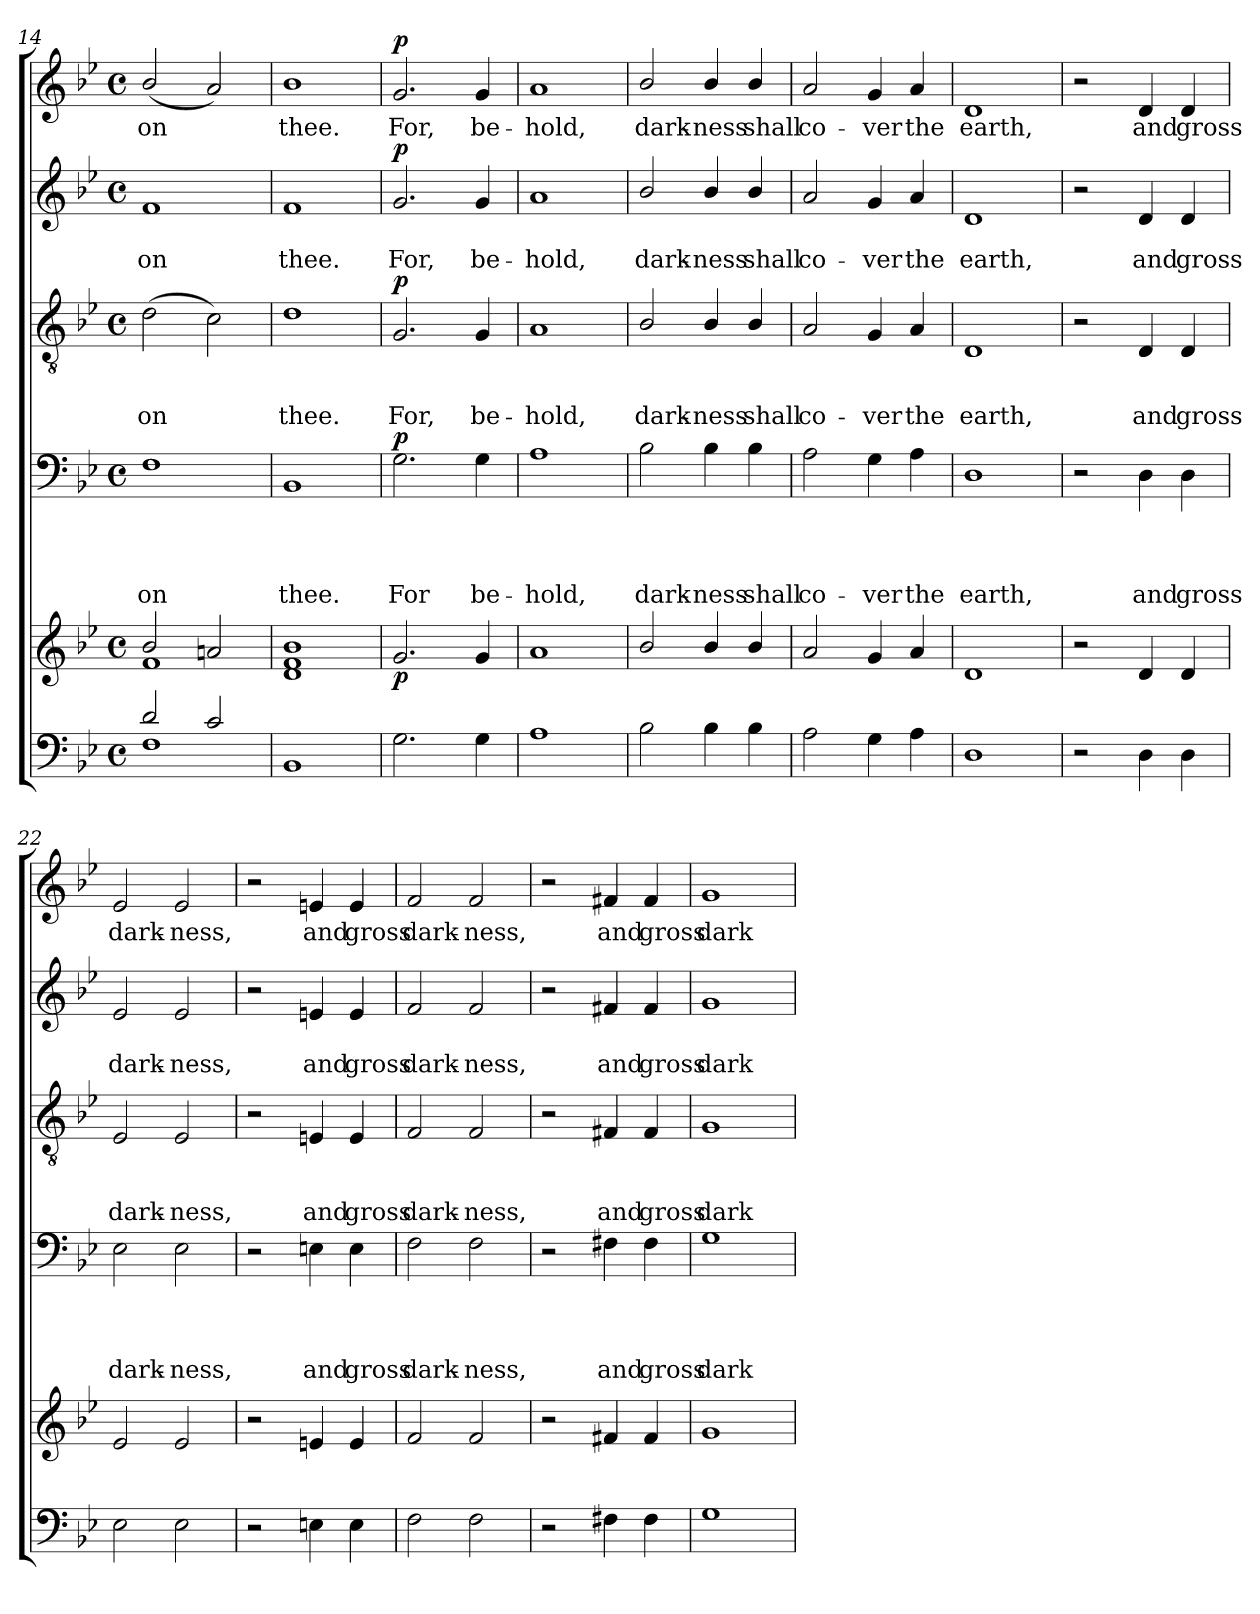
**kern	**kern	**dynam	**kern	**text	**text	**text	**text	**dynam	**kern	**text	**text	**text	**dynam	**kern	**text	**text	**dynam	**kern	**text	**dynam
*part5	*part5	*part5	*part4	*part4	*part4	*part4	*part4	*part4	*part3	*part3	*part3	*part3	*part3	*part2	*part2	*part2	*part2	*part1	*part1	*part1
*staff6	*staff5	*staff5/6	*staff4	*staff4	*staff4	*staff4	*staff4	*staff4	*staff3	*staff3	*staff3	*staff3	*staff3	*staff2	*staff2	*staff2	*staff2	*staff1	*staff1	*staff1
*clefF4	*clefG2	*	*clefF4	*	*	*	*	*	*clefGv2	*	*	*	*	*clefG2	*	*	*	*clefG2	*	*
*k[b-e-]	*k[b-e-]	*	*k[b-e-]	*	*	*	*	*	*k[b-e-]	*	*	*	*	*k[b-e-]	*	*	*	*k[b-e-]	*	*
*B-:	*B-:	*	*B-:	*	*	*	*	*	*B-:	*	*	*	*	*B-:	*	*	*	*B-:	*	*
*M4/4	*M4/4	*	*M4/4	*	*	*	*	*	*M4/4	*	*	*	*	*M4/4	*	*	*	*M4/4	*	*
*met(c)	*met(c)	*	*met(c)	*	*	*	*	*	*met(c)	*	*	*	*	*met(c)	*	*	*	*met(c)	*	*
=14	=14	=14	=14	=14	=14	=14	=14	=14	=14	=14	=14	=14	=14	=14	=14	=14	=14	=14	=14	=14
*^	*^	*	*	*	*	*	*	*	*	*	*	*	*	*	*	*	*	*	*	*
!	!	!	!	!	!	!	!	!	!LO:LY:b	!	!	!	!	!LO:LY:b	!	!	!	!LO:LY:b	!	!	!LO:LY:b	!
2d/	1F	2b-/	1f	.	1F	.	.	.	-on	.	(>2d\	.	.	-on	.	1f	.	-on	.	(<2b-/	-on	.
2c/	.	2an/	.	.	.	.	.	.	.	.	2c\)	.	.	.	.	.	.	.	.	2a/)	.	.
*v	*v	*	*	*	*	*	*	*	*	*	*	*	*	*	*	*	*	*	*	*	*	*
*	*v	*v	*	*	*	*	*	*	*	*	*	*	*	*	*	*	*	*	*	*	*
=15	=15	=15	=15	=15	=15	=15	=15	=15	=15	=15	=15	=15	=15	=15	=15	=15	=15	=15	=15	=15
!	!	!	!	!	!	!	!LO:LY:b	!	!	!	!	!LO:LY:b	!	!	!	!LO:LY:b	!	!	!LO:LY:b	!
1BB-	1d 1f 1b-	.	1BB-	.	.	.	thee.	.	1d	.	.	thee.	.	1f	.	thee.	.	1b-	thee.	.
=16	=16	=16	=16	=16	=16	=16	=16	=16	=16	=16	=16	=16	=16	=16	=16	=16	=16	=16	=16	=16
!	!	!LO:DY:b	!	!	!	!	!LO:LY:b	!LO:DY:a	!	!	!	!LO:LY:b	!LO:DY:a	!	!	!LO:LY:b	!LO:DY:a	!	!LO:LY:b	!LO:DY:a
2.G\	2.g/	p	2.G\	.	.	.	For	p	2.G/	.	.	For,	p	2.g/	.	For,	p	2.g/	For,	p
!	!	!	!	!	!	!	!LO:LY:b	!	!	!	!	!LO:LY:b	!	!	!	!LO:LY:b	!	!	!LO:LY:b	!
4G\	4g/	.	4G\	.	.	.	be-	.	4G/	.	.	be-	.	4g/	.	be-	.	4g/	be-	.
=17	=17	=17	=17	=17	=17	=17	=17	=17	=17	=17	=17	=17	=17	=17	=17	=17	=17	=17	=17	=17
!	!	!	!	!	!	!	!LO:LY:b	!	!	!	!	!LO:LY:b	!	!	!	!LO:LY:b	!	!	!LO:LY:b	!
1A	1a	.	1A	.	.	.	-hold,	.	1A	.	.	-hold,	.	1a	.	-hold,	.	1a	-hold,	.
=18	=18	=18	=18	=18	=18	=18	=18	=18	=18	=18	=18	=18	=18	=18	=18	=18	=18	=18	=18	=18
!	!	!	!	!	!	!	!LO:LY:b	!	!	!	!	!LO:LY:b	!	!	!	!LO:LY:b	!	!	!LO:LY:b	!
2B-\	2b-/	.	2B-\	.	.	.	dark-	.	2B-/	.	.	dark-	.	2b-/	.	dark-	.	2b-/	dark-	.
!	!	!	!	!	!	!	!LO:LY:b	!	!	!	!	!LO:LY:b	!	!	!	!LO:LY:b	!	!	!LO:LY:b	!
4B-\	4b-/	.	4B-\	.	.	.	-ness	.	4B-/	.	.	-ness	.	4b-/	.	-ness	.	4b-/	-ness	.
!	!	!	!	!	!	!	!LO:LY:b	!	!	!	!	!LO:LY:b	!	!	!	!LO:LY:b	!	!	!LO:LY:b	!
4B-\	4b-/	.	4B-\	.	.	.	shall	.	4B-/	.	.	shall	.	4b-/	.	shall	.	4b-/	shall	.
=19	=19	=19	=19	=19	=19	=19	=19	=19	=19	=19	=19	=19	=19	=19	=19	=19	=19	=19	=19	=19
!	!	!	!	!	!	!	!LO:LY:b	!	!	!	!	!LO:LY:b	!	!	!	!LO:LY:b	!	!	!LO:LY:b	!
2A\	2a/	.	2A\	.	.	.	co-	.	2A/	.	.	co-	.	2a/	.	co-	.	2a/	co-	.
!	!	!	!	!	!	!	!LO:LY:b	!	!	!	!	!LO:LY:b	!	!	!	!LO:LY:b	!	!	!LO:LY:b	!
4G\	4g/	.	4G\	.	.	.	-ver	.	4G/	.	.	-ver	.	4g/	.	-ver	.	4g/	-ver	.
!	!	!	!	!	!	!	!LO:LY:b	!	!	!	!	!LO:LY:b	!	!	!	!LO:LY:b	!	!	!LO:LY:b	!
4A\	4a/	.	4A\	.	.	.	the	.	4A/	.	.	the	.	4a/	.	the	.	4a/	the	.
=20	=20	=20	=20	=20	=20	=20	=20	=20	=20	=20	=20	=20	=20	=20	=20	=20	=20	=20	=20	=20
!	!	!	!	!	!	!	!LO:LY:b	!	!	!	!	!LO:LY:b	!	!	!	!LO:LY:b	!	!	!LO:LY:b	!
1D	1d	.	1D	.	.	.	earth,	.	1D	.	.	earth,	.	1d	.	earth,	.	1d	earth,	.
!!LO:PB:g=z
=21	=21	=21	=21	=21	=21	=21	=21	=21	=21	=21	=21	=21	=21	=21	=21	=21	=21	=21	=21	=21
2r	2r	.	2r	.	.	.	.	.	2r	.	.	.	.	2r	.	.	.	2r	.	.
!	!	!	!	!	!	!	!LO:LY:b	!	!	!	!	!LO:LY:b	!	!	!	!LO:LY:b	!	!	!LO:LY:b	!
4D\	4d/	.	4D\	.	.	.	and	.	4D/	.	.	and	.	4d/	.	and	.	4d/	and	.
!	!	!	!	!	!	!	!LO:LY:b	!	!	!	!	!LO:LY:b	!	!	!	!LO:LY:b	!	!	!LO:LY:b	!
4D\	4d/	.	4D\	.	.	.	gross	.	4D/	.	.	gross	.	4d/	.	gross	.	4d/	gross	.
=22	=22	=22	=22	=22	=22	=22	=22	=22	=22	=22	=22	=22	=22	=22	=22	=22	=22	=22	=22	=22
!	!	!	!	!	!	!	!LO:LY:b	!	!	!	!	!LO:LY:b	!	!	!	!LO:LY:b	!	!	!LO:LY:b	!
2E-\	2e-/	.	2E-\	.	.	.	dark-	.	2E-/	.	.	dark-	.	2e-/	.	dark-	.	2e-/	dark-	.
!	!	!	!	!	!	!	!LO:LY:b	!	!	!	!	!LO:LY:b	!	!	!	!LO:LY:b	!	!	!LO:LY:b	!
2E-\	2e-/	.	2E-\	.	.	.	-ness,	.	2E-/	.	.	-ness,	.	2e-/	.	-ness,	.	2e-/	-ness,	.
=23	=23	=23	=23	=23	=23	=23	=23	=23	=23	=23	=23	=23	=23	=23	=23	=23	=23	=23	=23	=23
2r	2r	.	2r	.	.	.	.	.	2r	.	.	.	.	2r	.	.	.	2r	.	.
!	!	!	!	!	!	!	!LO:LY:b	!	!	!	!	!LO:LY:b	!	!	!	!LO:LY:b	!	!	!LO:LY:b	!
4En\	4en/	.	4En\	.	.	.	and	.	4En/	.	.	and	.	4en/	.	and	.	4en/	and	.
!	!	!	!	!	!	!	!LO:LY:b	!	!	!	!	!LO:LY:b	!	!	!	!LO:LY:b	!	!	!LO:LY:b	!
4E\	4e/	.	4E\	.	.	.	gross	.	4E/	.	.	gross	.	4e/	.	gross	.	4e/	gross	.
=24	=24	=24	=24	=24	=24	=24	=24	=24	=24	=24	=24	=24	=24	=24	=24	=24	=24	=24	=24	=24
!	!	!	!	!	!	!	!LO:LY:b	!	!	!	!	!LO:LY:b	!	!	!	!LO:LY:b	!	!	!LO:LY:b	!
2F\	2f/	.	2F\	.	.	.	dark-	.	2F/	.	.	dark-	.	2f/	.	dark-	.	2f/	dark-	.
!	!	!	!	!	!	!	!LO:LY:b	!	!	!	!	!LO:LY:b	!	!	!	!LO:LY:b	!	!	!LO:LY:b	!
2F\	2f/	.	2F\	.	.	.	-ness,	.	2F/	.	.	-ness,	.	2f/	.	-ness,	.	2f/	-ness,	.
=25	=25	=25	=25	=25	=25	=25	=25	=25	=25	=25	=25	=25	=25	=25	=25	=25	=25	=25	=25	=25
2r	2r	.	2r	.	.	.	.	.	2r	.	.	.	.	2r	.	.	.	2r	.	.
!	!	!	!	!	!	!	!LO:LY:b	!	!	!	!	!LO:LY:b	!	!	!	!LO:LY:b	!	!	!LO:LY:b	!
4F#X\	4f#X/	.	4F#X\	.	.	.	and	.	4F#X/	.	.	and	.	4f#X/	.	and	.	4f#X/	and	.
!	!	!	!	!	!	!	!LO:LY:b	!	!	!	!	!LO:LY:b	!	!	!	!LO:LY:b	!	!	!LO:LY:b	!
4F#\	4f#/	.	4F#\	.	.	.	gross	.	4F#/	.	.	gross	.	4f#/	.	gross	.	4f#/	gross	.
=26	=26	=26	=26	=26	=26	=26	=26	=26	=26	=26	=26	=26	=26	=26	=26	=26	=26	=26	=26	=26
!	!	!	!	!	!	!	!LO:LY:b	!	!	!	!	!LO:LY:b	!	!	!	!LO:LY:b	!	!	!LO:LY:b	!
1G	1g	.	1G	.	.	.	dark-	.	1G	.	.	dark-	.	1g	.	dark-	.	1g	dark-	.
=	=	=	=	=	=	=	=	=	=	=	=	=	=	=	=	=	=	=	=	=
*-	*-	*-	*-	*-	*-	*-	*-	*-	*-	*-	*-	*-	*-	*-	*-	*-	*-	*-	*-	*-
